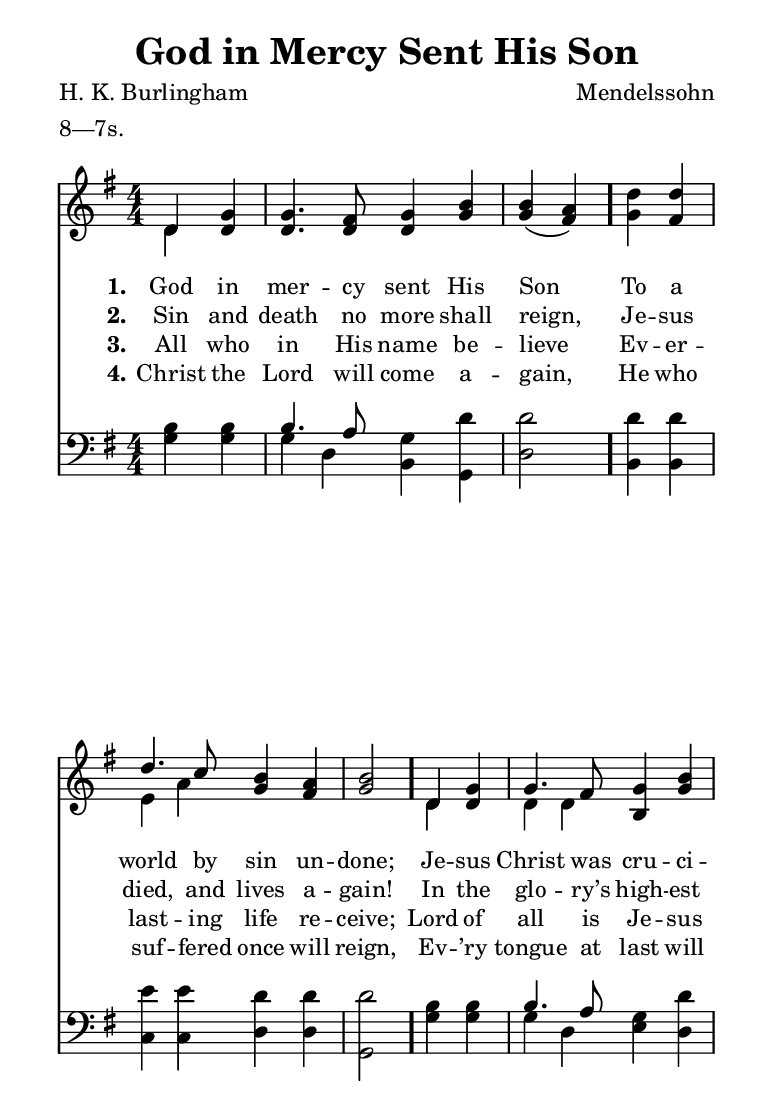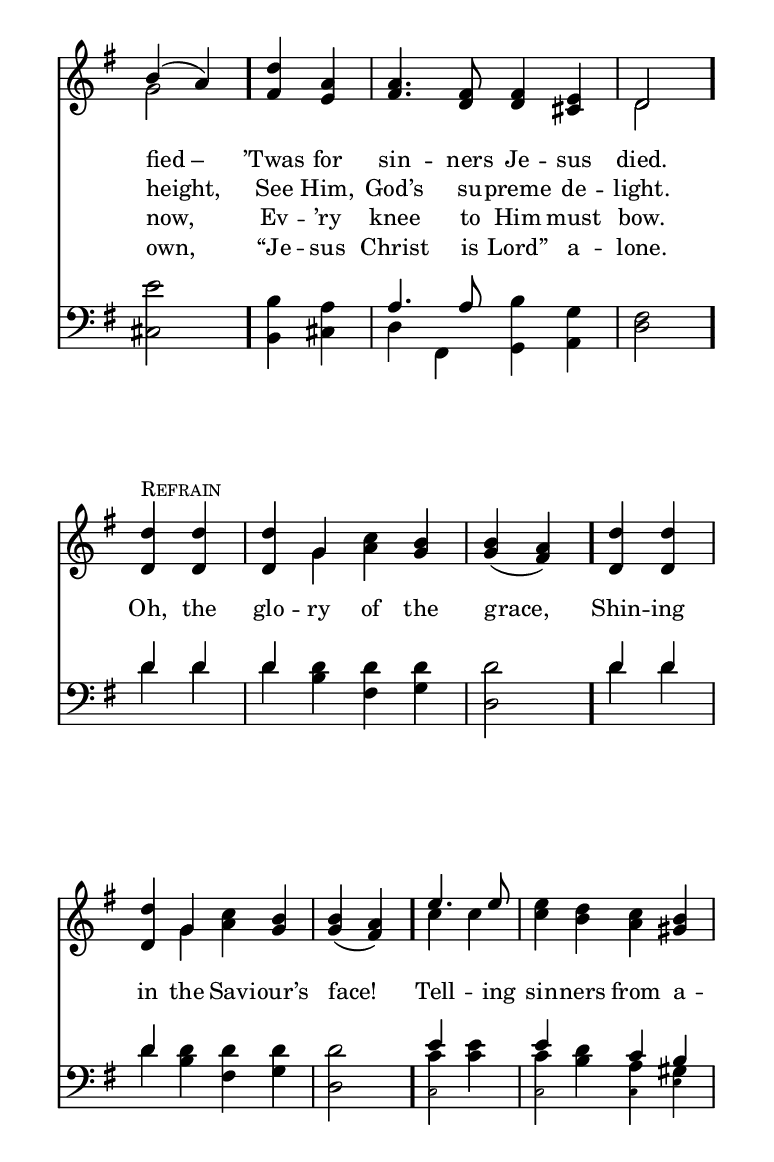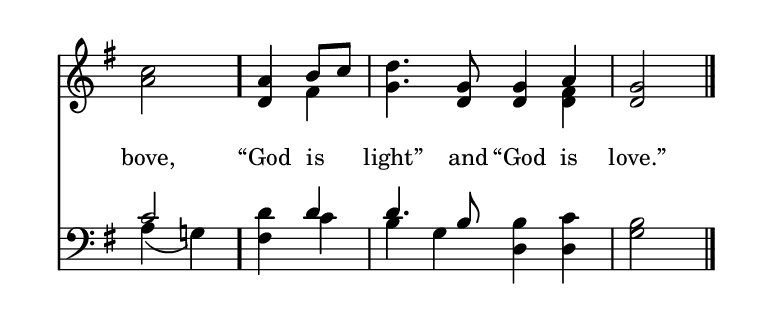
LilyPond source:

\include "common/global.ily"
\paper {
  \include "common/paper.ily"
}

\header{
  %gospel
  hymnnumber = "16"
  title = "God in Mercy Sent His Son"
  tunename = "Herald Angels"
  meter = "8—7s."
  poet = "H. K. Burlingham"
  composer = "Mendelssohn"
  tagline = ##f
}

% for fermata in MIDI
ta = { \tempo 4=80 }
tb = { \tempo 4=40 }

patternAA = { c4 c4 | c4. c8 c4 c4 | c4( c4) } % Line 1 soprano / alto / bass, Line 3 soprano
patternAB = { c4 c4 | c4. c8 c4 c4 | c2 } % Line 1 tenor, Line 2 soprano, Line 3 tenor, Line 4 soprano / alto / tenor
patternAC = { c4 c8[ c8 ] | c4. c8 c4 c4 | c2 } % Refrain line 4 soprano

patternBA = { c4 c4 | c4 c4 c4 c4 | c2 } % Line 2 alto, Line 3 alto / bass, Line 4 bass, Refrain line 1 / 2 tenor / bass, Refrain line 3 tenor, Refrain line 4 bass
patternBB = { c4 c4 | c4 c4 c4 c4 | c4( c4) } % Refrain line 1 / 2 soprano / alto, Refrain line 3 bass
patternBC = { c4. c8 | c4 c4 c4 c4 | c2 } % Refrain line 3 soprano

global = {
  \include "common/overrides.ily"
  \override Staff.TimeSignature.style = #'numbered
  \time 4/4
  \override Score.MetronomeMark.transparent = ##t % hide all fermata changes too
  \ta
  \key g \major
  \partial 2
  \autoBeamOff
}

notesSoprano = {
\global
\relative c' {

  \changePitch \patternAA { d g   | g fis g b   | b a }
  \changePitch \patternAB { d d   | d c b a     | b   }
  \changePitch \patternAA { d, g  | g fis g b   | b a }
  \changePitch \patternAB { d a   | a fis fis e | d   }

  << s^\markup { \small \caps "Refrain" }
  \changePitch \patternBB { d' d  | d g, c b    | b a } >>
  \changePitch \patternBB { d d   | d g, c b    | b a }
  \changePitch \patternBC { e' e  | e d c b     | c   }
  \changePitch \patternAC { a b c | d g, g a    | g   }

  \bar "|."

}
}

notesAlto = {
\global
\relative e' {

  \changePitch \patternAA { d d    | d d d g       | g fis }
  \changePitch \patternBA { g fis  | e a g fis     | g     }
  \changePitch \patternBA { d d    | d d b g'      | g     }
  \changePitch \patternAB { fis e  | fis d d cis   | d     }

  \changePitch \patternBB { d d    | d g a g       | g fis }
  \changePitch \patternBB { d d    | d g a g       | g fis }
  \changePitch \patternBA { c' c   | c b a gis     | a     }
  \changePitch \patternAB { d, fis | g d d <d fis> | d     }

}
}

notesTenor = {
\global
\relative a {

  \changePitch \patternAB { b b  | b a g d' | d   }
  \changePitch \patternBA { d d  | e e d d  | d   }
  \changePitch \patternAB { b b  | b a g d' | e   }
  \changePitch \patternAB { b a  | a a b g  | fis }

  \changePitch \patternBA { d' d | d d d d  | d   }
  \changePitch \patternBA { d d  | d d d d  | d   }
  \changePitch \patternBA { e e  | e d c b  | c   }
  \changePitch \patternAB { d d  | d b b c  | b   }

}
}

notesBass = {
\global
\relative f {

  \changePitch \patternBA { g g    | g d b g    | d'   }
  \changePitch \patternBA { b b    | c c d d    | g,   }
  \changePitch \patternBA { g' g   | g d e d    | cis  }
  \changePitch \patternBA { b cis! | d fis, g a | d    }

  \changePitch \patternBA { d' d   | d b fis g  | d    }
  \changePitch \patternBA { d' d   | d b fis g  | d    }
  <<
  \changePitch \patternBB { c' c   | c b a gis  | a g! }
  {
  \tweak font-size #-4 c,2 |
  \tweak font-size #-4 c2
  \tweak font-size #-4 c4
  \tweak font-size #-4 e4 }
  >>
  \changePitch \patternBA { fis c' | b g d d    | g    }

}
}

Refrain = \lyricmode {

Oh, the glo -- ry of the grace, \bar "."
Shin -- ing in the Sav -- iour’s face! \bar "." \eogbreak
Tell -- ing sin -- ners from a -- bove, \bar "."
“God is light” and “God is love.” \bar "." \eogbreak

}

wordsA = \lyricmode {
\set stanza = "1."

God in mer -- cy sent His Son \bar "."
To a world by sin un -- done; \bar "." \eogbreak
Je -- sus Christ was cru -- ci -- fied_– \bar "."
’Twas for sin -- ners Je -- sus died. \bar "." \eogbreak

}

wordsB = \lyricmode {
\set stanza = "2."

Sin and death no more shall reign,
Je -- sus died, and lives a -- gain!
In the glo -- ry’s high -- est height,
See Him, God’s su -- preme de -- light.

\Refrain

}

wordsC = \lyricmode {
\set stanza = "3."

All who in His name be -- lieve
Ev -- er -- last -- ing life re -- ceive;
Lord of all is Je -- sus now,
Ev -- ’ry knee to Him must bow.

}

wordsD = \lyricmode {
\set stanza = "4."

Christ the Lord will come a -- gain,
He who suf -- fered once will reign,
Ev -- ’ry tongue at last will own,
“Je -- sus Christ is Lord” a -- lone.

}

\score {
  \context ChoirStaff <<
    \context Staff = upper <<
      \set Staff.autoBeaming = ##f
      \set ChoirStaff.systemStartDelimiter = #'SystemStartBar
      \set ChoirStaff.printPartCombineTexts = ##f
      \partcombine #'(2 . 11) \notesSoprano \notesAlto
      \context NullVoice = sopranos { \voiceOne << \notesSoprano >> }
      \context Lyrics = one   \lyricsto sopranos \wordsA
      \context Lyrics = two   \lyricsto sopranos \wordsB
      \context Lyrics = three \lyricsto sopranos \wordsC
      \context Lyrics = four  \lyricsto sopranos \wordsD
    >>
    \context Staff = men <<
      \set Staff.autoBeaming = ##f
      \clef bass
      \set ChoirStaff.printPartCombineTexts = ##f
      \partcombine #'(2 . 11) \notesTenor \notesBass
    >>
  >>
  \layout {
    \include "common/layout.ily"
  }
  \midi{
    \include "common/midi.ily"
  }
}

\version "2.19.49"  % necessary for upgrading to future LilyPond versions.

% vi:set et ts=2 sw=2 ai nocindent syntax=lilypond:
